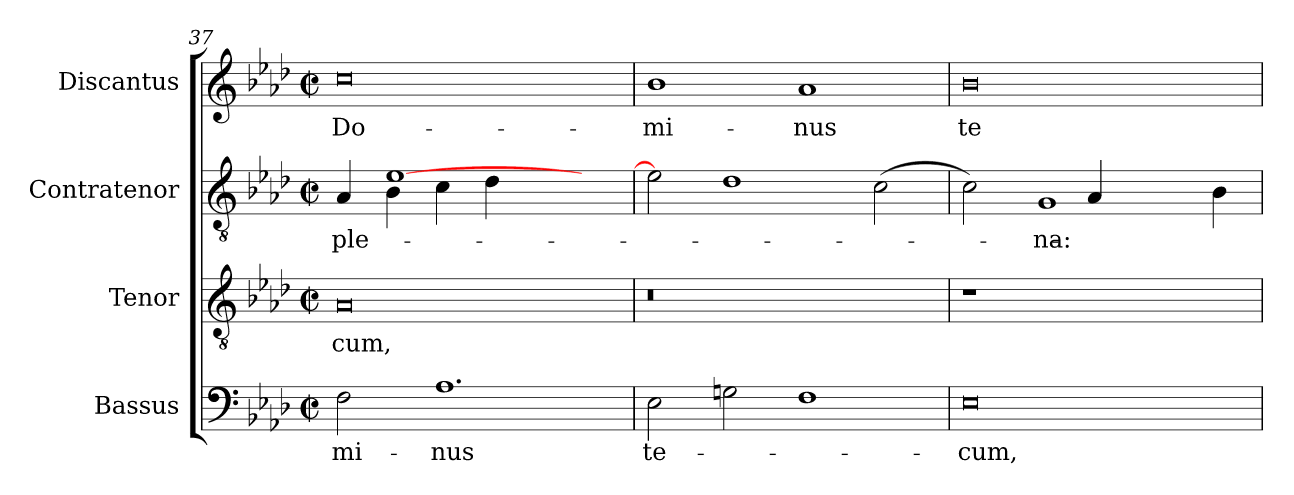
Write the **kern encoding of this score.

**kern	**text	**kern	**text	**kern	**text	**kern	**text
*part4	*part4	*part3	*part3	*part2	*part2	*part1	*part1
*staff4	*staff4	*staff3	*staff3	*staff2	*staff2	*staff1	*staff1
*I"Bassus	*	*I"Tenor	*	*I"Contratenor	*	*I"Discantus	*
*clefF4	*	*clefGv2	*	*clefGv2	*	*clefG2	*
*k[b-e-a-d-]	*	*k[b-e-a-d-]	*	*k[b-e-a-d-]	*	*k[b-e-a-d-]	*
*A-:	*	*A-:	*	*A-:	*	*A-:	*
*M2/2	*	*M2/2	*	*M2/2	*	*M2/2	*
*met(c|)	*	*met(c|)	*	*met(c|)	*	*met(c|)	*
=37	=37	=37	=37	=37	=37	=37	=37
!	!LO:LY:b:cj	!LO:N:vis=0	!LO:LY:b:cj	!	!LO:LY:b:cj	!LO:N:vis=0	!LO:LY:b:cj
*	*	*	*	*^	*	*	*
2F\	-mi-	1A-	-cum,	4A-/	4ryy	ple-	1cc	Do-
.	.	.	.	[>1e-	4B-\	.	.	.
!LO:N:vis=1.	!LO:LY:b:cj	!	!	!	!	!	!	!
1A-	-nus	.	.	.	4c\	.	.	.
.	.	.	.	.	4d-\	.	.	.
.	.	2ryy	.	.	4ryy	.	2ryy	.
.	.	.	.	4ryy	4ryy	.	.	.
=38	=38	=38	=38	=38	=38	=38	=38	=38
!	!LO:LY:b:cj	!	!	!	!	!	!	!LO:LY:b:cj
*	*	*	*	*v	*v	*	*	*
2E-\	te-	0r	.	2e-\]	.	1b-	-mi-
2Gn\	.	.	.	1d-	.	.	.
!	!	!	!	!	!	!	!LO:LY:b:cj
1F	.	.	.	.	.	1a-	-nus
.	.	.	.	(>2c\	.	.	.
=39	=39	=39	=39	=39	=39	=39	=39
!LO:N:vis=0	!LO:LY:b	!	!	!	!	!LO:N:vis=0	!LO:LY:b:rj
*	*	*	*	*^	*	*	*
1E-	-cum,	1r	.	2.ryy	2c\)	.	1b-	te-
!	!	!	!	!	!	!LO:LY:b:cj	!	!
.	.	.	.	.	1G	-na:	.	.
.	.	.	.	4A-/	.	.	.	.
2.ryy	.	2.ryy	.	2.ryy	.	.	2.ryy	.
.	.	.	.	.	4B-\	.	.	.
*	*	*	*	*v	*v	*	*	*
=	=	=	=	=	=	=	=
*-	*-	*-	*-	*-	*-	*-	*-
